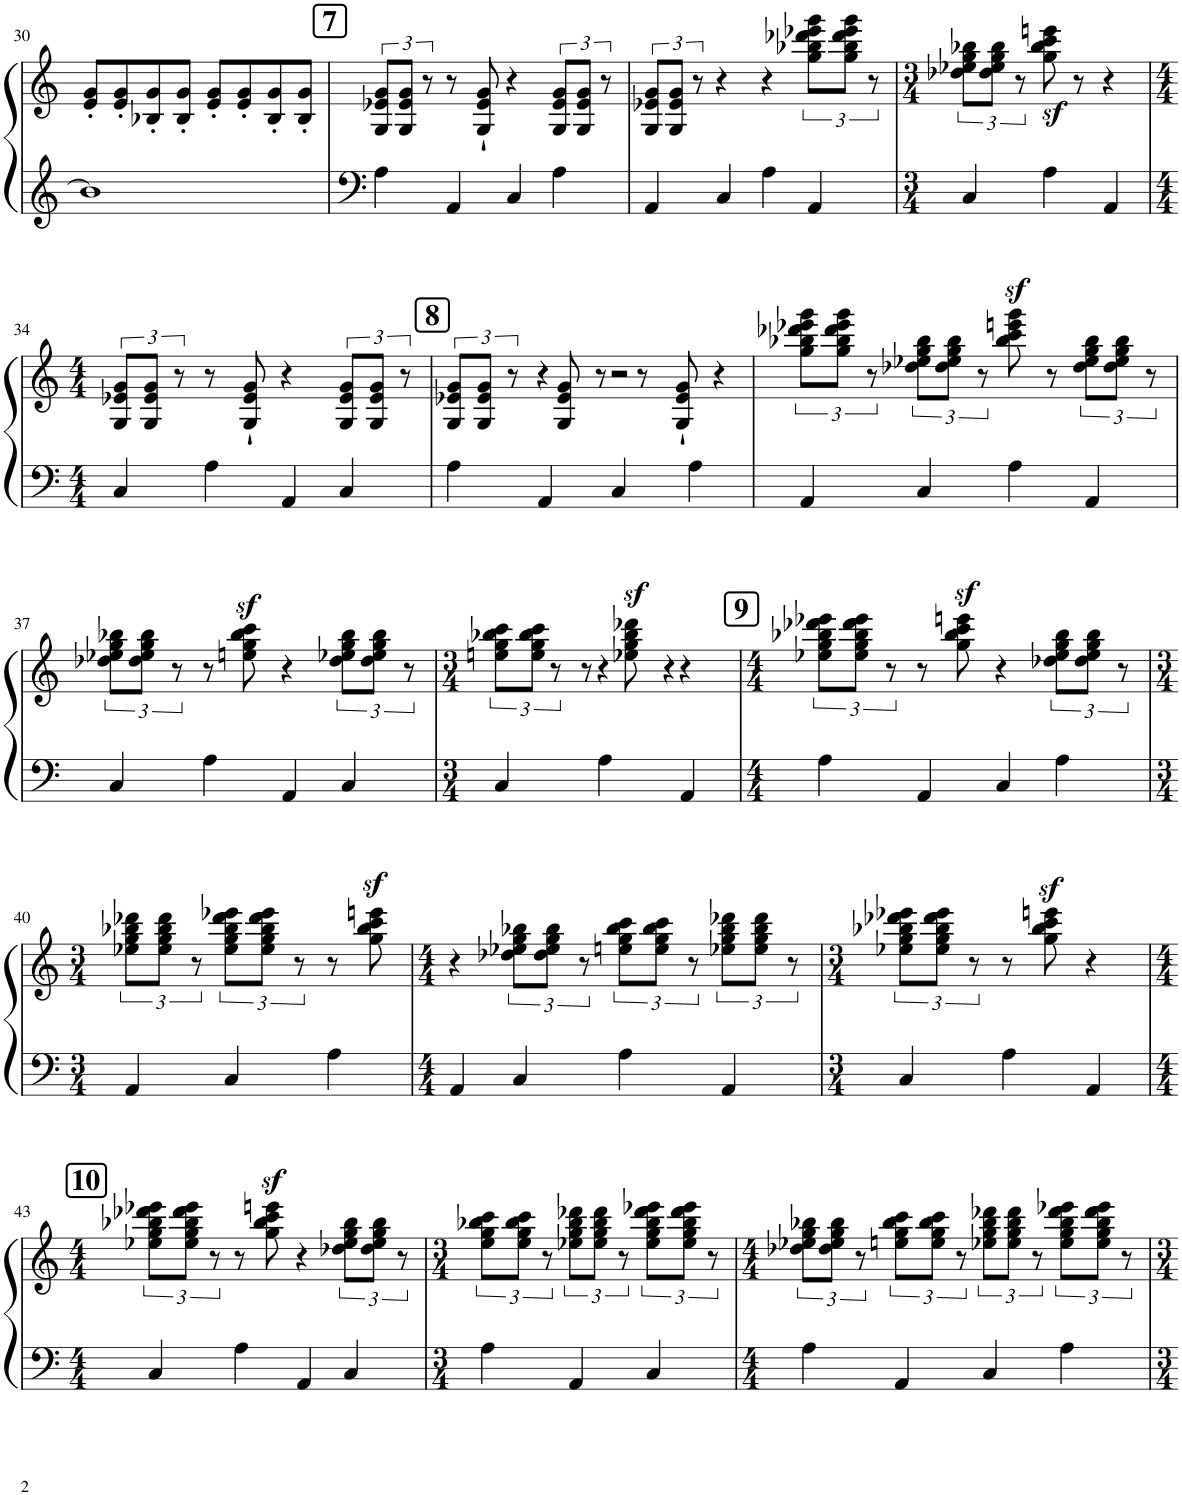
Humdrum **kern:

**kern	**kern	**dynam
*part1	*part1	*part1
*staff2	*staff1	*staff1/2
*I"Piano	*	*
*I'Pno.	*	*
!!LO:PB:g=z
*clefG2	*clefG2	*
*k[]	*k[]	*
*M4/4	*M4/4	*
=30	=30	=30
1b-]	8e/' 8g/'L	.
.	8e/' 8g/'	.
.	8B-X/' 8g/'	.
.	8B-/' 8g/'J	.
.	8e/' 8g/'L	.
.	8e/' 8g/'	.
.	8B-/' 8g/'	.
.	8B-/' 8g/'J	.
!!LO:REH:place=s1:a:B:cj:fs=14:t=7
=31	=31	=31
4A\	12G/ 12e-X/ 12g/L	.
.	12G/ 12e-/ 12g/J	.
.	12r	.
4AA/	8r	.
.	8G/` 8e-/` 8g/`	.
4C/	4r	.
4A\	12G/ 12e-/ 12g/L	.
.	12G/ 12e-/ 12g/J	.
.	12r	.
=32	=32	=32
4AA/	12G/ 12e-X/ 12g/L	.
.	12G/ 12e-/ 12g/J	.
.	12r	.
4C/	4r	.
4A\	4r	.
4AA/	12gg\ 12bb-X\ 12ddd-X\ 12eee-X\ 12ggg\L	.
.	12gg\ 12bb-\ 12ddd-\ 12eee-\ 12ggg\J	.
.	12r	.
=33	=33	=33
*M3/4	*M3/4	*
4C/	12dd-X\ 12ee-X\ 12gg\ 12bb-X\L	.
.	12dd-\ 12ee-\ 12gg\ 12bb-\J	.
.	12r	.
4A\	8gg\z< 8bb-\z< 8ccc\z< 8eeen\z<	.
.	8r	.
4AA/	4r	.
!!LO:LB:g=z
=34	=34	=34
*M4/4	*M4/4	*
4C/	12G/ 12e-X/ 12g/L	.
.	12G/ 12e-/ 12g/J	.
.	12r	.
4A\	8r	.
.	8G/` 8e-/` 8g/`	.
4AA/	4r	.
4C/	12G/ 12e-/ 12g/L	.
.	12G/ 12e-/ 12g/J	.
.	12r	.
!!LO:REH:place=s1:a:B:cj:fs=14:t=8
=35	=35	=35
4A\	12G/ 12e-X/ 12g/L	.
.	12G/ 12e-/ 12g/J	.
.	12r	.
4AA/	4r	.
4C/	8G/ 8e-/ 8g/	.
.	8r	.
4A\	2r	.
3%2ryy	.	.
.	8r	.
.	8G/` 8e-/` 8g/`	.
.	6r	.
=36	=36	=36
4AA/	12gg\ 12bb-X\ 12ddd-X\ 12eee-X\ 12ggg\L	.
.	12r	.
.	12gg\ 12bb-\ 12ddd-\ 12eee-\ 12ggg\J	.
4C/	12r	.
.	12dd-X\ 12ee-X\ 12gg\ 12bb-\L	.
.	12dd-\ 12ee-\ 12gg\ 12bb-\J	.
!	!	!LO:DY:a
4A\	12r	sf
.	8bb-\ 8ccc\ 8eeen\ 8ggg\	.
.	8r	.
4AA/	.	.
.	12dd-\ 12ee-\ 12gg\ 12bb-\L	.
.	12dd-\ 12ee-\ 12gg\ 12bb-\J	.
12ryy	12r	.
!!LO:LB:g=z
=37	=37	=37
4C/	12dd-X\ 12ee-X\ 12gg\ 12bb-X\L	.
.	12dd-\ 12ee-\ 12gg\ 12bb-\J	.
.	12r	.
4A\	8r	.
.	8een\z> 8gg\z> 8bb-\z> 8ccc\z>	.
4AA/	4r	.
4C/	12dd-\ 12ee-X\ 12gg\ 12bb-\L	.
.	12dd-\ 12ee-\ 12gg\ 12bb-\J	.
.	12r	.
=38	=38	=38
*M3/4	*M3/4	*
*	*^	*
4C/	12een\ 12gg\ 12bb-X\ 12ccc\L	3ryy	.
.	12ee\ 12gg\ 12bb-\ 12ccc\J	.	.
.	12r	.	.
4A\	8r	.	.
!	!	!	!LO:DY:a
.	.	3%2ryy	sf
.	4r	.	.
4AA/	.	.	.
.	8ee-X\ 8gg\ 8bb-\ 8ddd-X\	.	.
2ryy	4r	.	.
.	4r	4ryy	.
*	*v	*v	*
!!LO:REH:place=s1:a:B:cj:fs=14:t=9
=39	=39	=39
*M4/4	*M4/4	*
4A\	12ee-X\ 12gg\ 12bb-X\ 12ddd-X\ 12eee-X\L	.
.	12ee-\ 12gg\ 12bb-\ 12ddd-\ 12eee-\J	.
.	12r	.
4AA/	8r	.
.	8gg\z> 8bb-\z> 8ccc\z> 8eeen\z>	.
4C/	4r	.
4A\	12dd-X\ 12ee-\ 12gg\ 12bb-\L	.
.	12dd-\ 12ee-\ 12gg\ 12bb-\J	.
.	12r	.
!!LO:LB:g=z
=40	=40	=40
*M3/4	*M3/4	*
4AA/	12ee-X\ 12gg\ 12bb-X\ 12ddd-X\L	.
.	12ee-\ 12gg\ 12bb-\ 12ddd-\J	.
.	12r	.
4C/	12ee-\ 12gg\ 12bb-\ 12ddd-\ 12eee-X\L	.
.	12ee-\ 12gg\ 12bb-\ 12ddd-\ 12eee-\J	.
.	12r	.
4A\	8r	.
.	8gg\z> 8bb-\z> 8ccc\z> 8eeen\z>	.
=41	=41	=41
*M4/4	*M4/4	*
4AA/	4r	.
4C/	12dd-X\ 12ee-X\ 12gg\ 12bb-X\L	.
.	12dd-\ 12ee-\ 12gg\ 12bb-\J	.
.	12r	.
4A\	12een\ 12gg\ 12bb-\ 12ccc\L	.
.	12ee\ 12gg\ 12bb-\ 12ccc\J	.
.	12r	.
4AA/	12ee-X\ 12gg\ 12bb-\ 12ddd-X\L	.
.	12ee-\ 12gg\ 12bb-\ 12ddd-\J	.
.	12r	.
=42	=42	=42
*M3/4	*M3/4	*
4C/	12ee-X\ 12gg\ 12bb-X\ 12ddd-X\ 12eee-X\L	.
.	12ee-\ 12gg\ 12bb-\ 12ddd-\ 12eee-\J	.
.	12r	.
4A\	8r	.
.	8gg\z> 8bb-\z> 8ccc\z> 8eeen\z>	.
4AA/	4r	.
!!LO:LB:g=z
!!LO:REH:place=s1:a:B:cj:fs=14:t=10
=43	=43	=43
*M4/4	*M4/4	*
4C/	12ee-X\ 12gg\ 12bb-X\ 12ddd-X\ 12eee-X\L	.
.	12ee-\ 12gg\ 12bb-\ 12ddd-\ 12eee-\J	.
.	12r	.
4A\	8r	.
.	8gg\z> 8bb-\z> 8ccc\z> 8eeen\z>	.
4AA/	4r	.
4C/	12dd-X\ 12ee-\ 12gg\ 12bb-\L	.
.	12dd-\ 12ee-\ 12gg\ 12bb-\J	.
.	12r	.
=44	=44	=44
*M3/4	*M3/4	*
4A\	12ee\ 12gg\ 12bb-X\ 12ccc\L	.
.	12ee\ 12gg\ 12bb-\ 12ccc\J	.
.	12r	.
4AA/	12ee-X\ 12gg\ 12bb-\ 12ddd-X\L	.
.	12ee-\ 12gg\ 12bb-\ 12ddd-\J	.
.	12r	.
4C/	12ee-\ 12gg\ 12bb-\ 12ddd-\ 12eee-X\L	.
.	12ee-\ 12gg\ 12bb-\ 12ddd-\ 12eee-\J	.
.	12r	.
=45	=45	=45
*M4/4	*M4/4	*
4A\	12dd-X\ 12ee-X\ 12gg\ 12bb-X\L	.
.	12dd-\ 12ee-\ 12gg\ 12bb-\J	.
.	12r	.
4AA/	12een\ 12gg\ 12bb-\ 12ccc\L	.
.	12ee\ 12gg\ 12bb-\ 12ccc\J	.
.	12r	.
4C/	12ee-X\ 12gg\ 12bb-\ 12ddd-X\L	.
.	12ee-\ 12gg\ 12bb-\ 12ddd-\J	.
.	12r	.
4A\	12ee-\ 12gg\ 12bb-\ 12ddd-\ 12eee-X\L	.
.	12ee-\ 12gg\ 12bb-\ 12ddd-\ 12eee-\J	.
.	12r	.
=	=	=
*-	*-	*-
